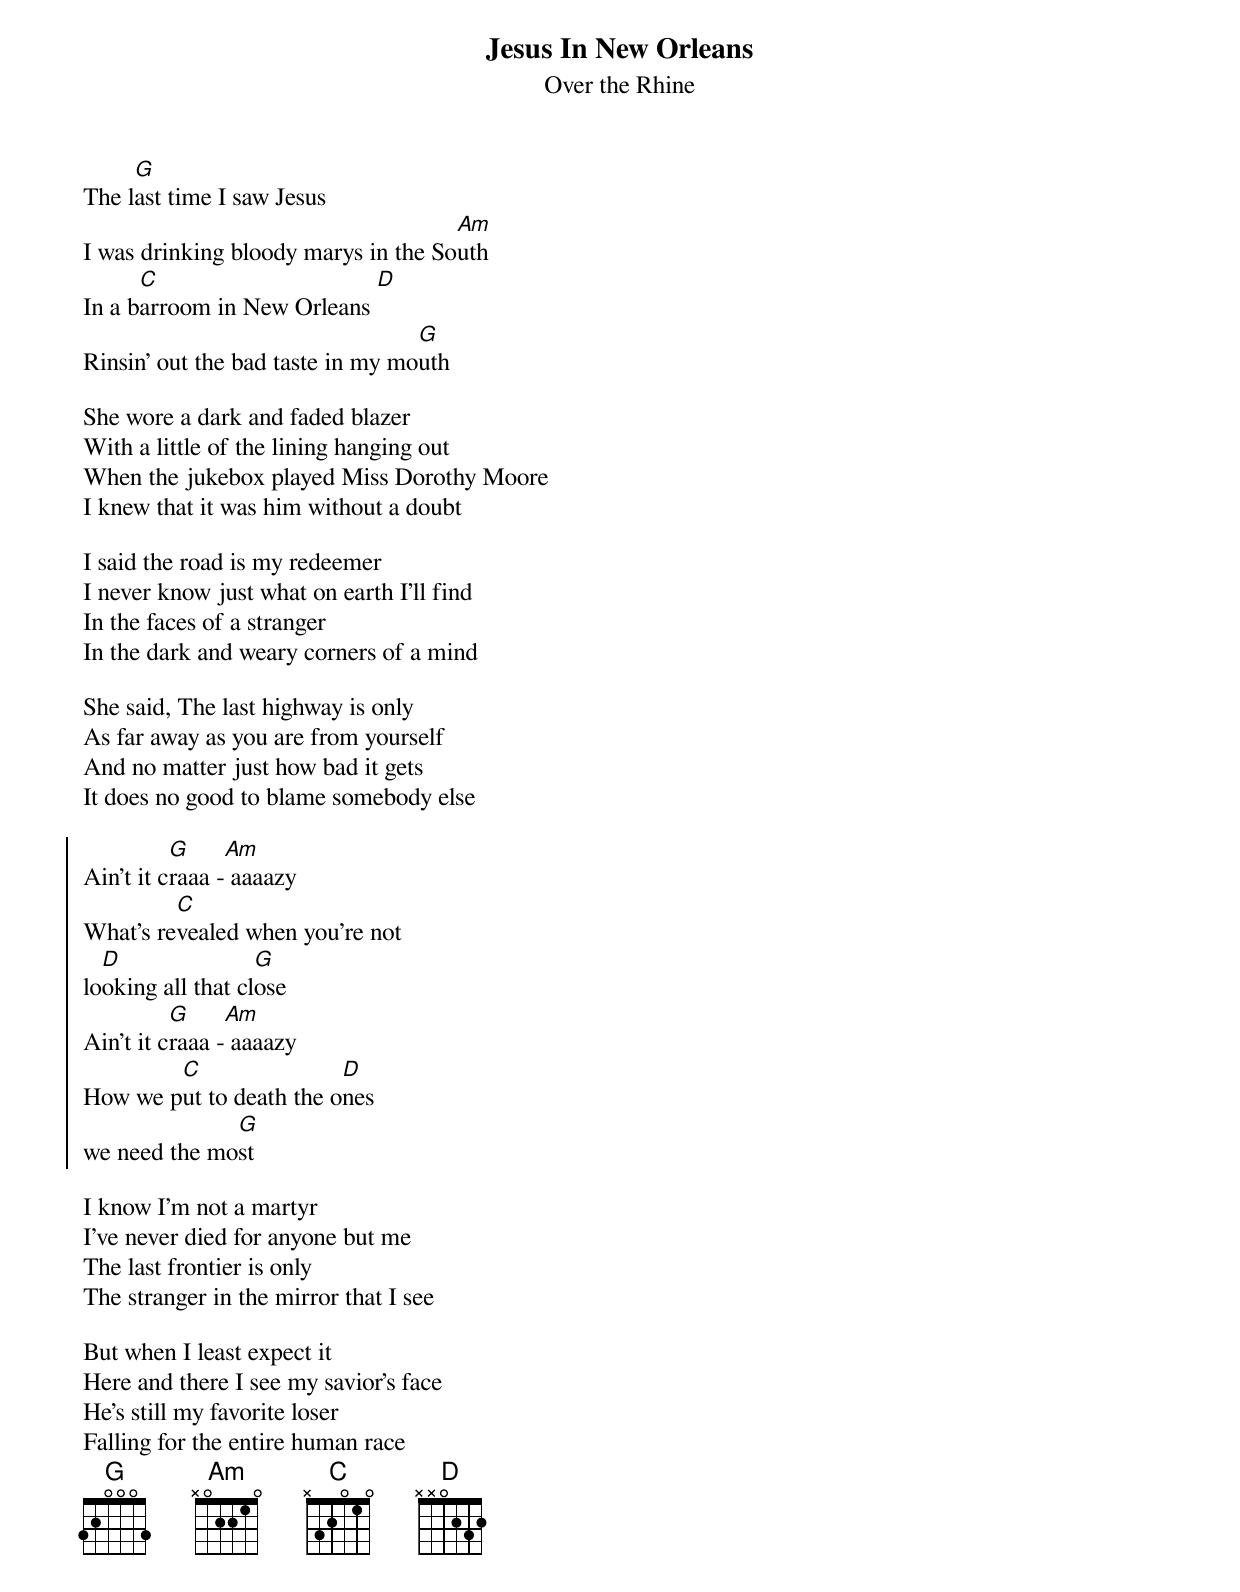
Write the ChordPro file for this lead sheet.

{title:Jesus In New Orleans}
{st:Over the Rhine}

The l[G]ast time I saw Jesus
I was drinking bloody marys in the So[Am]uth
In a b[C]arroom in New Orleans [D]
Rinsin' out the bad taste in my mo[G]uth

She wore a dark and faded blazer
With a little of the lining hanging out
When the jukebox played Miss Dorothy Moore
I knew that it was him without a doubt

I said the road is my redeemer
I never know just what on earth I'll find
In the faces of a stranger
In the dark and weary corners of a mind

She said, The last highway is only
As far away as you are from yourself
And no matter just how bad it gets
It does no good to blame somebody else

{soc}
Ain't it c[G]raaa -[Am] aaaazy
What's re[C]vealed when you're not
lo[D]oking all that cl[G]ose
Ain't it c[G]raaa -[Am] aaaazy
How we p[C]ut to death the o[D]nes
we need the mo[G]st
{eoc}

I know I'm not a martyr
I've never died for anyone but me
The last frontier is only
The stranger in the mirror that I see

But when I least expect it
Here and there I see my savior's face
He's still my favorite loser
Falling for the entire human race
